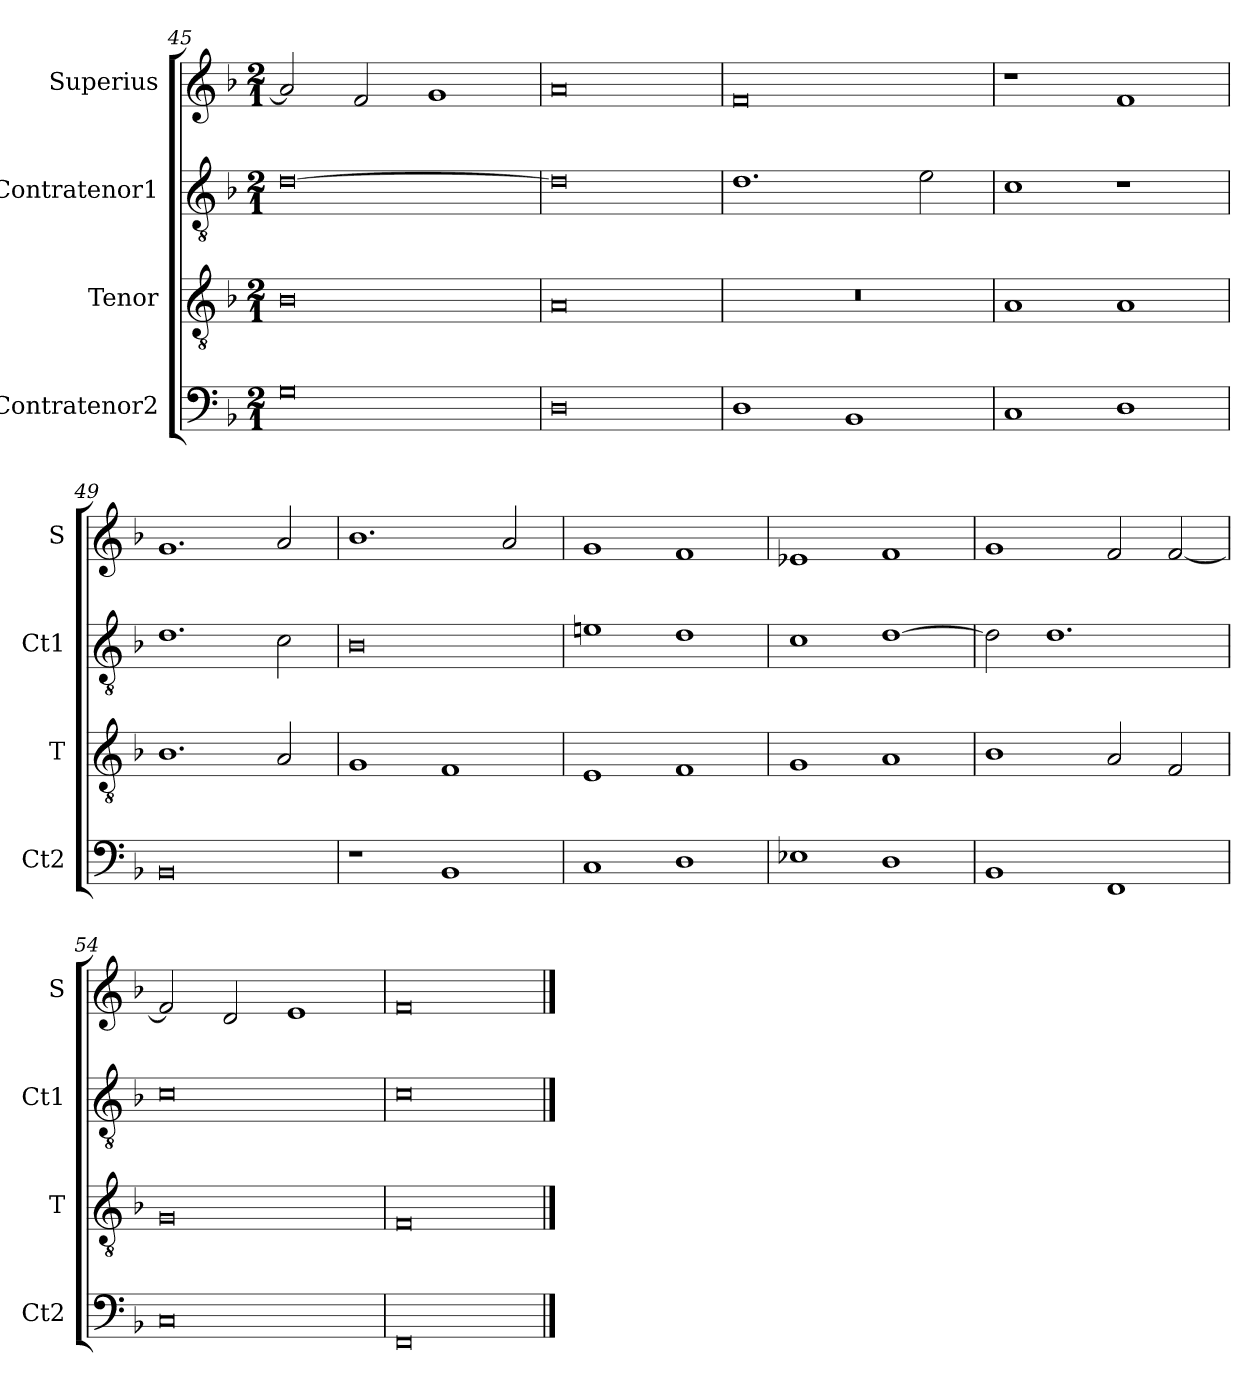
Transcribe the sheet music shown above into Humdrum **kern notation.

**kern	**kern	**kern	**kern
*part4	*part3	*part2	*part1
*staff4	*staff3	*staff2	*staff1
*I"Contratenor2	*I"Tenor	*I"Contratenor1	*I"Superius
*I'Ct2	*I'T	*I'Ct1	*I'S
*clefF4	*clefGv2	*clefGv2	*clefG2
*k[b-]	*k[b-]	*k[b-]	*k[b-]
*M2/1	*M2/1	*M2/1	*M2/1
=45	=45	=45	=45
0G	0B-	[0d	2a/]
.	.	.	2f/
.	.	.	1g
=46	=46	=46	=46
0D	0A	0d]	0a
=47	=47	=47	=47
1D	0r	1.d	0f
1BB-	.	.	.
.	.	2e\	.
=48	=48	=48	=48
1C	1A	1c	1r
1D	1A	1r	1f
=49	=49	=49	=49
0BB-	1.B-	1.d	1.g
.	2A/	2c\	2a/
=50	=50	=50	=50
1r	1G	0B-	1.b-
1BB-	1F	.	.
.	.	.	2a/
=51	=51	=51	=51
1C	1E	1en	1g
1D	1F	1d	1f
=52	=52	=52	=52
1E-X	1G	1c	1e-X
1D	1A	[1d	1f
=53	=53	=53	=53
1BB-	1B-	2d\]	1g
.	.	1.d	.
1FF	2A/	.	2f/
.	2F/	.	[2f/
=54	=54	=54	=54
0C	0G	0c	2f/]
.	.	.	2d/
.	.	.	1e
=55	=55	=55	=55
0FF	0F	0c	0f
==	==	==	==
*-	*-	*-	*-
